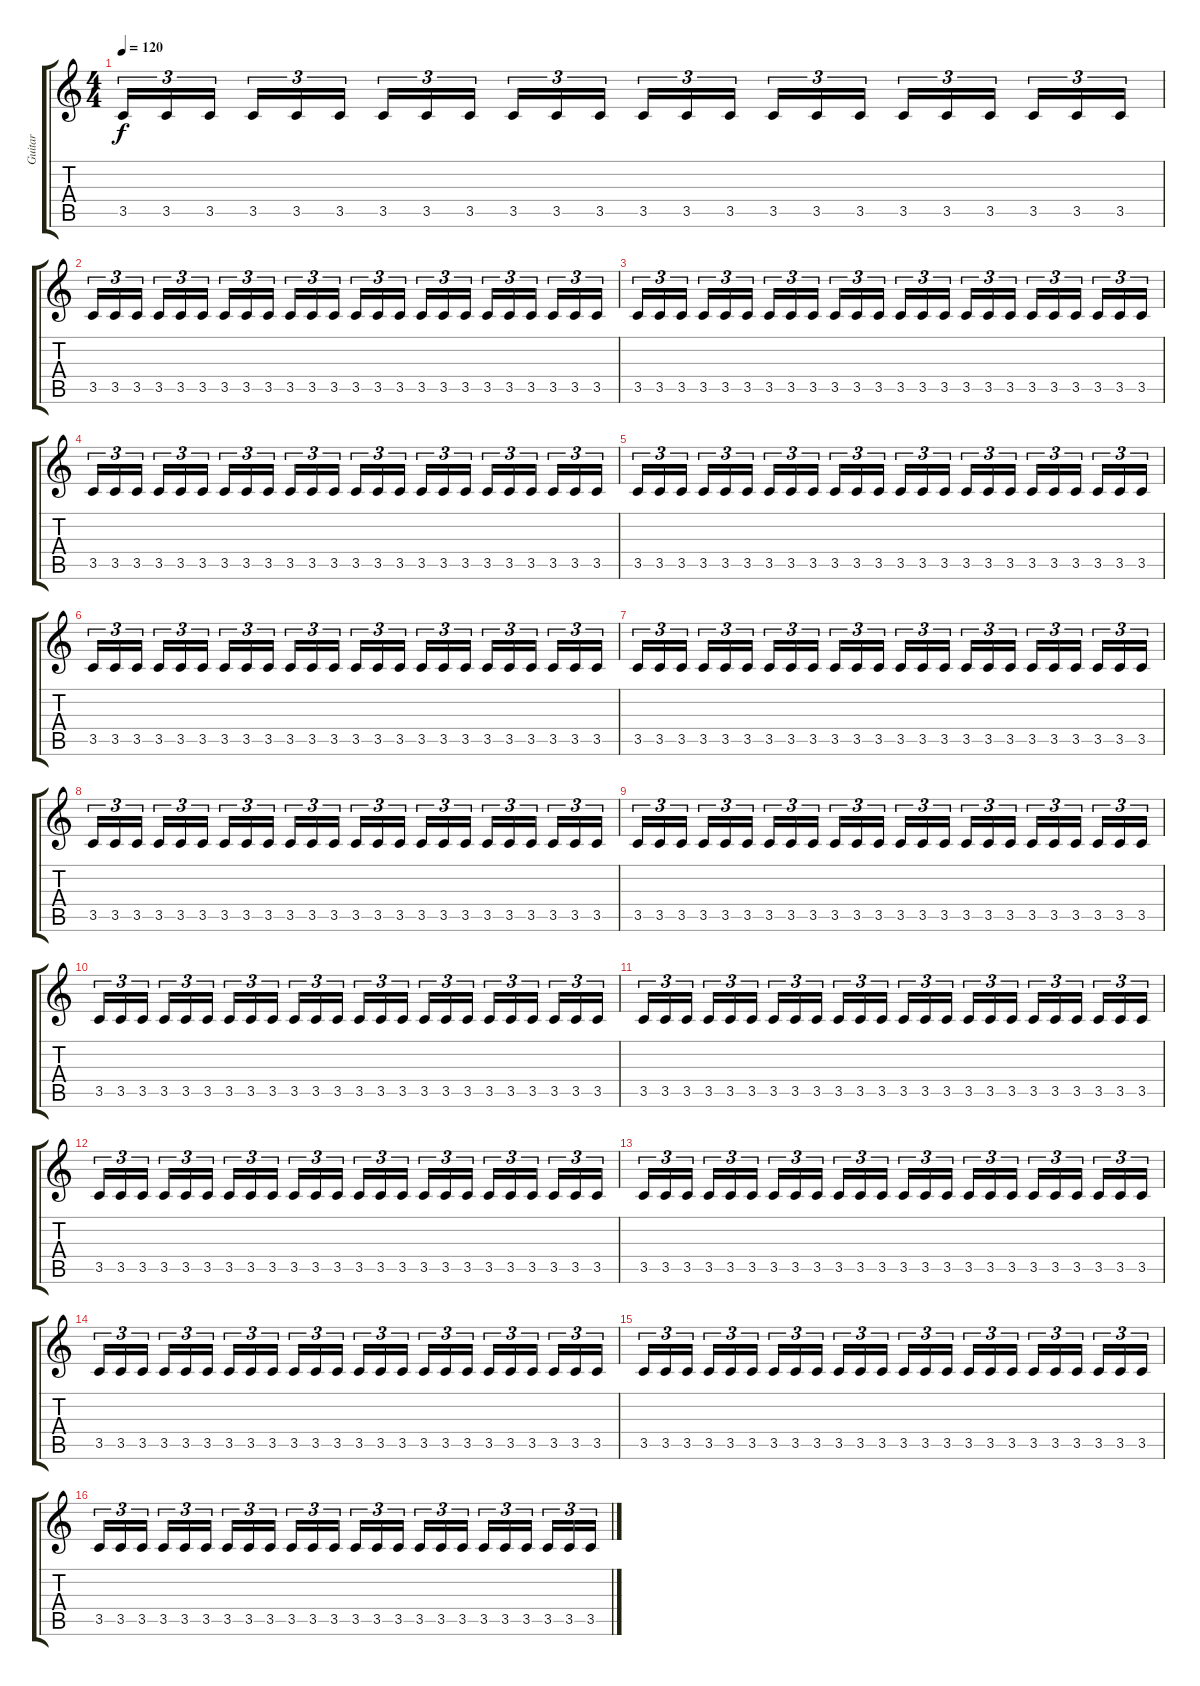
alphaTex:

\track ("Guitar" "Guitar") {instrument distortionguitar}
\staff {score tabs}
\tuning (E4 B3 G3 D3 A2 E2) {hide}
\ts (4 4)
\tempo 120
\clef g2
\ks c
3.5.16{tu (3 2) dy f} 3.5.16{tu (3 2)} 3.5.16{tu (3 2) beam splitsecondary} 3.5.16{tu (3 2)} 3.5.16{tu (3 2)} 3.5.16{tu (3 2)} 3.5.16{tu (3 2)} 3.5.16{tu (3 2)} 3.5.16{tu (3 2) beam splitsecondary} 3.5.16{tu (3 2)} 3.5.16{tu (3 2)} 3.5.16{tu (3 2)} 3.5.16{tu (3 2)} 3.5.16{tu (3 2)} 3.5.16{tu (3 2) beam splitsecondary} 3.5.16{tu (3 2)} 3.5.16{tu (3 2)} 3.5.16{tu (3 2)} 3.5.16{tu (3 2)} 3.5.16{tu (3 2)} 3.5.16{tu (3 2) beam splitsecondary} 3.5.16{tu (3 2)} 3.5.16{tu (3 2)} 3.5.16{tu (3 2)} |
3.5.16{tu (3 2)} 3.5.16{tu (3 2)} 3.5.16{tu (3 2) beam splitsecondary} 3.5.16{tu (3 2)} 3.5.16{tu (3 2)} 3.5.16{tu (3 2)} 3.5.16{tu (3 2)} 3.5.16{tu (3 2)} 3.5.16{tu (3 2) beam splitsecondary} 3.5.16{tu (3 2)} 3.5.16{tu (3 2)} 3.5.16{tu (3 2)} 3.5.16{tu (3 2)} 3.5.16{tu (3 2)} 3.5.16{tu (3 2) beam splitsecondary} 3.5.16{tu (3 2)} 3.5.16{tu (3 2)} 3.5.16{tu (3 2)} 3.5.16{tu (3 2)} 3.5.16{tu (3 2)} 3.5.16{tu (3 2) beam splitsecondary} 3.5.16{tu (3 2)} 3.5.16{tu (3 2)} 3.5.16{tu (3 2)} |
3.5.16{tu (3 2)} 3.5.16{tu (3 2)} 3.5.16{tu (3 2) beam splitsecondary} 3.5.16{tu (3 2)} 3.5.16{tu (3 2)} 3.5.16{tu (3 2)} 3.5.16{tu (3 2)} 3.5.16{tu (3 2)} 3.5.16{tu (3 2) beam splitsecondary} 3.5.16{tu (3 2)} 3.5.16{tu (3 2)} 3.5.16{tu (3 2)} 3.5.16{tu (3 2)} 3.5.16{tu (3 2)} 3.5.16{tu (3 2) beam splitsecondary} 3.5.16{tu (3 2)} 3.5.16{tu (3 2)} 3.5.16{tu (3 2)} 3.5.16{tu (3 2)} 3.5.16{tu (3 2)} 3.5.16{tu (3 2) beam splitsecondary} 3.5.16{tu (3 2)} 3.5.16{tu (3 2)} 3.5.16{tu (3 2)} |
3.5.16{tu (3 2)} 3.5.16{tu (3 2)} 3.5.16{tu (3 2) beam splitsecondary} 3.5.16{tu (3 2)} 3.5.16{tu (3 2)} 3.5.16{tu (3 2)} 3.5.16{tu (3 2)} 3.5.16{tu (3 2)} 3.5.16{tu (3 2) beam splitsecondary} 3.5.16{tu (3 2)} 3.5.16{tu (3 2)} 3.5.16{tu (3 2)} 3.5.16{tu (3 2)} 3.5.16{tu (3 2)} 3.5.16{tu (3 2) beam splitsecondary} 3.5.16{tu (3 2)} 3.5.16{tu (3 2)} 3.5.16{tu (3 2)} 3.5.16{tu (3 2)} 3.5.16{tu (3 2)} 3.5.16{tu (3 2) beam splitsecondary} 3.5.16{tu (3 2)} 3.5.16{tu (3 2)} 3.5.16{tu (3 2)} |
3.5.16{tu (3 2)} 3.5.16{tu (3 2)} 3.5.16{tu (3 2) beam splitsecondary} 3.5.16{tu (3 2)} 3.5.16{tu (3 2)} 3.5.16{tu (3 2)} 3.5.16{tu (3 2)} 3.5.16{tu (3 2)} 3.5.16{tu (3 2) beam splitsecondary} 3.5.16{tu (3 2)} 3.5.16{tu (3 2)} 3.5.16{tu (3 2)} 3.5.16{tu (3 2)} 3.5.16{tu (3 2)} 3.5.16{tu (3 2) beam splitsecondary} 3.5.16{tu (3 2)} 3.5.16{tu (3 2)} 3.5.16{tu (3 2)} 3.5.16{tu (3 2)} 3.5.16{tu (3 2)} 3.5.16{tu (3 2) beam splitsecondary} 3.5.16{tu (3 2)} 3.5.16{tu (3 2)} 3.5.16{tu (3 2)} |
3.5.16{tu (3 2)} 3.5.16{tu (3 2)} 3.5.16{tu (3 2) beam splitsecondary} 3.5.16{tu (3 2)} 3.5.16{tu (3 2)} 3.5.16{tu (3 2)} 3.5.16{tu (3 2)} 3.5.16{tu (3 2)} 3.5.16{tu (3 2) beam splitsecondary} 3.5.16{tu (3 2)} 3.5.16{tu (3 2)} 3.5.16{tu (3 2)} 3.5.16{tu (3 2)} 3.5.16{tu (3 2)} 3.5.16{tu (3 2) beam splitsecondary} 3.5.16{tu (3 2)} 3.5.16{tu (3 2)} 3.5.16{tu (3 2)} 3.5.16{tu (3 2)} 3.5.16{tu (3 2)} 3.5.16{tu (3 2) beam splitsecondary} 3.5.16{tu (3 2)} 3.5.16{tu (3 2)} 3.5.16{tu (3 2)} |
3.5.16{tu (3 2)} 3.5.16{tu (3 2)} 3.5.16{tu (3 2) beam splitsecondary} 3.5.16{tu (3 2)} 3.5.16{tu (3 2)} 3.5.16{tu (3 2)} 3.5.16{tu (3 2)} 3.5.16{tu (3 2)} 3.5.16{tu (3 2) beam splitsecondary} 3.5.16{tu (3 2)} 3.5.16{tu (3 2)} 3.5.16{tu (3 2)} 3.5.16{tu (3 2)} 3.5.16{tu (3 2)} 3.5.16{tu (3 2) beam splitsecondary} 3.5.16{tu (3 2)} 3.5.16{tu (3 2)} 3.5.16{tu (3 2)} 3.5.16{tu (3 2)} 3.5.16{tu (3 2)} 3.5.16{tu (3 2) beam splitsecondary} 3.5.16{tu (3 2)} 3.5.16{tu (3 2)} 3.5.16{tu (3 2)} |
3.5.16{tu (3 2)} 3.5.16{tu (3 2)} 3.5.16{tu (3 2) beam splitsecondary} 3.5.16{tu (3 2)} 3.5.16{tu (3 2)} 3.5.16{tu (3 2)} 3.5.16{tu (3 2)} 3.5.16{tu (3 2)} 3.5.16{tu (3 2) beam splitsecondary} 3.5.16{tu (3 2)} 3.5.16{tu (3 2)} 3.5.16{tu (3 2)} 3.5.16{tu (3 2)} 3.5.16{tu (3 2)} 3.5.16{tu (3 2) beam splitsecondary} 3.5.16{tu (3 2)} 3.5.16{tu (3 2)} 3.5.16{tu (3 2)} 3.5.16{tu (3 2)} 3.5.16{tu (3 2)} 3.5.16{tu (3 2) beam splitsecondary} 3.5.16{tu (3 2)} 3.5.16{tu (3 2)} 3.5.16{tu (3 2)} |
3.5.16{tu (3 2)} 3.5.16{tu (3 2)} 3.5.16{tu (3 2) beam splitsecondary} 3.5.16{tu (3 2)} 3.5.16{tu (3 2)} 3.5.16{tu (3 2)} 3.5.16{tu (3 2)} 3.5.16{tu (3 2)} 3.5.16{tu (3 2) beam splitsecondary} 3.5.16{tu (3 2)} 3.5.16{tu (3 2)} 3.5.16{tu (3 2)} 3.5.16{tu (3 2)} 3.5.16{tu (3 2)} 3.5.16{tu (3 2) beam splitsecondary} 3.5.16{tu (3 2)} 3.5.16{tu (3 2)} 3.5.16{tu (3 2)} 3.5.16{tu (3 2)} 3.5.16{tu (3 2)} 3.5.16{tu (3 2) beam splitsecondary} 3.5.16{tu (3 2)} 3.5.16{tu (3 2)} 3.5.16{tu (3 2)} |
3.5.16{tu (3 2)} 3.5.16{tu (3 2)} 3.5.16{tu (3 2) beam splitsecondary} 3.5.16{tu (3 2)} 3.5.16{tu (3 2)} 3.5.16{tu (3 2)} 3.5.16{tu (3 2)} 3.5.16{tu (3 2)} 3.5.16{tu (3 2) beam splitsecondary} 3.5.16{tu (3 2)} 3.5.16{tu (3 2)} 3.5.16{tu (3 2)} 3.5.16{tu (3 2)} 3.5.16{tu (3 2)} 3.5.16{tu (3 2) beam splitsecondary} 3.5.16{tu (3 2)} 3.5.16{tu (3 2)} 3.5.16{tu (3 2)} 3.5.16{tu (3 2)} 3.5.16{tu (3 2)} 3.5.16{tu (3 2) beam splitsecondary} 3.5.16{tu (3 2)} 3.5.16{tu (3 2)} 3.5.16{tu (3 2)} |
3.5.16{tu (3 2)} 3.5.16{tu (3 2)} 3.5.16{tu (3 2) beam splitsecondary} 3.5.16{tu (3 2)} 3.5.16{tu (3 2)} 3.5.16{tu (3 2)} 3.5.16{tu (3 2)} 3.5.16{tu (3 2)} 3.5.16{tu (3 2) beam splitsecondary} 3.5.16{tu (3 2)} 3.5.16{tu (3 2)} 3.5.16{tu (3 2)} 3.5.16{tu (3 2)} 3.5.16{tu (3 2)} 3.5.16{tu (3 2) beam splitsecondary} 3.5.16{tu (3 2)} 3.5.16{tu (3 2)} 3.5.16{tu (3 2)} 3.5.16{tu (3 2)} 3.5.16{tu (3 2)} 3.5.16{tu (3 2) beam splitsecondary} 3.5.16{tu (3 2)} 3.5.16{tu (3 2)} 3.5.16{tu (3 2)} |
3.5.16{tu (3 2)} 3.5.16{tu (3 2)} 3.5.16{tu (3 2) beam splitsecondary} 3.5.16{tu (3 2)} 3.5.16{tu (3 2)} 3.5.16{tu (3 2)} 3.5.16{tu (3 2)} 3.5.16{tu (3 2)} 3.5.16{tu (3 2) beam splitsecondary} 3.5.16{tu (3 2)} 3.5.16{tu (3 2)} 3.5.16{tu (3 2)} 3.5.16{tu (3 2)} 3.5.16{tu (3 2)} 3.5.16{tu (3 2) beam splitsecondary} 3.5.16{tu (3 2)} 3.5.16{tu (3 2)} 3.5.16{tu (3 2)} 3.5.16{tu (3 2)} 3.5.16{tu (3 2)} 3.5.16{tu (3 2) beam splitsecondary} 3.5.16{tu (3 2)} 3.5.16{tu (3 2)} 3.5.16{tu (3 2)} |
3.5.16{tu (3 2)} 3.5.16{tu (3 2)} 3.5.16{tu (3 2) beam splitsecondary} 3.5.16{tu (3 2)} 3.5.16{tu (3 2)} 3.5.16{tu (3 2)} 3.5.16{tu (3 2)} 3.5.16{tu (3 2)} 3.5.16{tu (3 2) beam splitsecondary} 3.5.16{tu (3 2)} 3.5.16{tu (3 2)} 3.5.16{tu (3 2)} 3.5.16{tu (3 2)} 3.5.16{tu (3 2)} 3.5.16{tu (3 2) beam splitsecondary} 3.5.16{tu (3 2)} 3.5.16{tu (3 2)} 3.5.16{tu (3 2)} 3.5.16{tu (3 2)} 3.5.16{tu (3 2)} 3.5.16{tu (3 2) beam splitsecondary} 3.5.16{tu (3 2)} 3.5.16{tu (3 2)} 3.5.16{tu (3 2)} |
3.5.16{tu (3 2)} 3.5.16{tu (3 2)} 3.5.16{tu (3 2) beam splitsecondary} 3.5.16{tu (3 2)} 3.5.16{tu (3 2)} 3.5.16{tu (3 2)} 3.5.16{tu (3 2)} 3.5.16{tu (3 2)} 3.5.16{tu (3 2) beam splitsecondary} 3.5.16{tu (3 2)} 3.5.16{tu (3 2)} 3.5.16{tu (3 2)} 3.5.16{tu (3 2)} 3.5.16{tu (3 2)} 3.5.16{tu (3 2) beam splitsecondary} 3.5.16{tu (3 2)} 3.5.16{tu (3 2)} 3.5.16{tu (3 2)} 3.5.16{tu (3 2)} 3.5.16{tu (3 2)} 3.5.16{tu (3 2) beam splitsecondary} 3.5.16{tu (3 2)} 3.5.16{tu (3 2)} 3.5.16{tu (3 2)} |
3.5.16{tu (3 2)} 3.5.16{tu (3 2)} 3.5.16{tu (3 2) beam splitsecondary} 3.5.16{tu (3 2)} 3.5.16{tu (3 2)} 3.5.16{tu (3 2)} 3.5.16{tu (3 2)} 3.5.16{tu (3 2)} 3.5.16{tu (3 2) beam splitsecondary} 3.5.16{tu (3 2)} 3.5.16{tu (3 2)} 3.5.16{tu (3 2)} 3.5.16{tu (3 2)} 3.5.16{tu (3 2)} 3.5.16{tu (3 2) beam splitsecondary} 3.5.16{tu (3 2)} 3.5.16{tu (3 2)} 3.5.16{tu (3 2)} 3.5.16{tu (3 2)} 3.5.16{tu (3 2)} 3.5.16{tu (3 2) beam splitsecondary} 3.5.16{tu (3 2)} 3.5.16{tu (3 2)} 3.5.16{tu (3 2)} |
3.5.16{tu (3 2)} 3.5.16{tu (3 2)} 3.5.16{tu (3 2) beam splitsecondary} 3.5.16{tu (3 2)} 3.5.16{tu (3 2)} 3.5.16{tu (3 2)} 3.5.16{tu (3 2)} 3.5.16{tu (3 2)} 3.5.16{tu (3 2) beam splitsecondary} 3.5.16{tu (3 2)} 3.5.16{tu (3 2)} 3.5.16{tu (3 2)} 3.5.16{tu (3 2)} 3.5.16{tu (3 2)} 3.5.16{tu (3 2) beam splitsecondary} 3.5.16{tu (3 2)} 3.5.16{tu (3 2)} 3.5.16{tu (3 2)} 3.5.16{tu (3 2)} 3.5.16{tu (3 2)} 3.5.16{tu (3 2) beam splitsecondary} 3.5.16{tu (3 2)} 3.5.16{tu (3 2)} 3.5.16{tu (3 2)}
